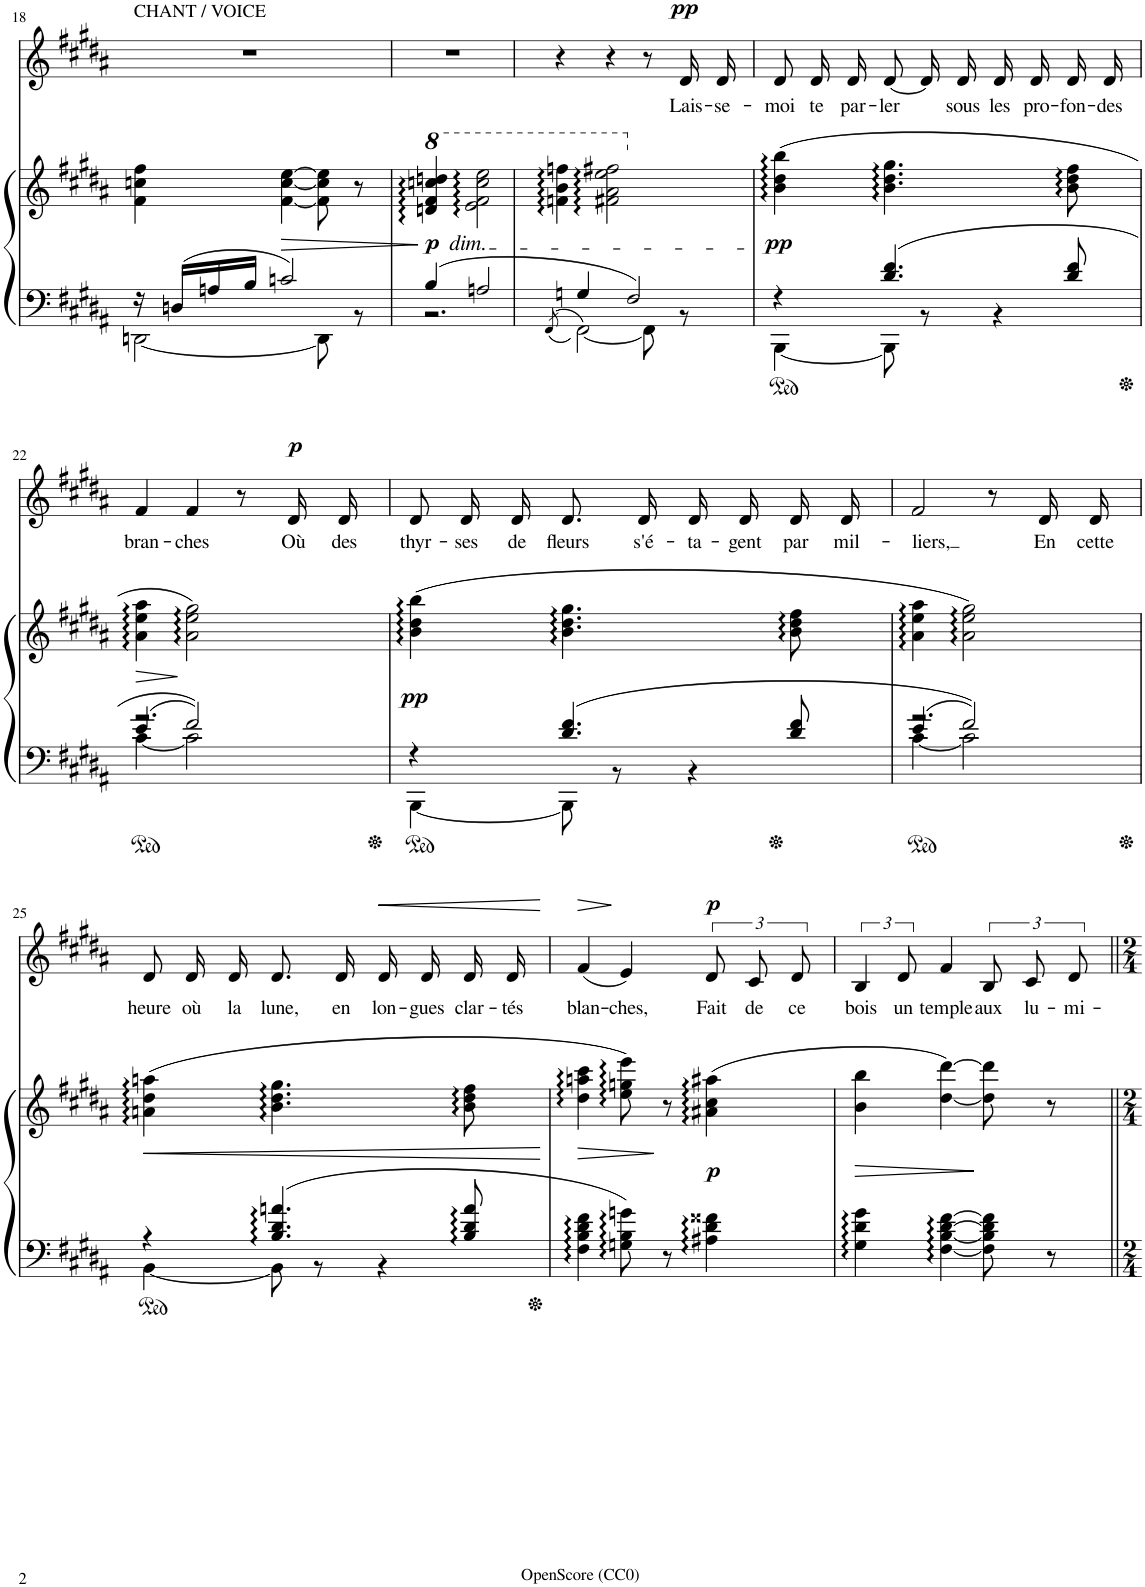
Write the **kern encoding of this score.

**kern	**kern	**dynam	**kern	**text	**dynam
*part2	*part2	*part2	*part1	*part1	*part1
*staff3	*staff2	*staff2/3	*staff1	*staff1	*staff1
*I"Piano	*	*	*I"Chant Voice	*	*
*I'Pno	*	*	*	*	*
!!LO:PB:g=z
*clefF4	*clefG2	*	*clefG2	*	*
*k[f#c#g#d#a#]	*k[f#c#g#d#a#]	*	*k[f#c#g#d#a#]	*	*
*M3/4	*M3/4	*	*M3/4	*	*
=18	=18	=18	=18	=18	=18
*^	*	*	*	*	*
!	!	!	!	!LO:TX:a:t=CHANT / VOICE	!	!
16r	[2DDn\	4f#\ 4ccn\ 4ff#\	.	2.r	.	.
16Dn/LL	.	.	.	.	.	.
16An/	.	.	.	.	.	.
16B/JJ	.	.	.	.	.	.
!	!	!	!LO:HP:b	!	!	!
2cn/	.	[4f#\ [<4cc\ [4ee\	>	.	.	.
.	8DD\]	8f#\] 8cc\] 8ee\]	.	.	.	.
.	8r	8r	.	.	.	.
*v	*v	*	*	*	*	*
.	.	]	.	.	.
=19	=19	=19	=19	=19	=19
*^	*	*	*	*	*
*	*	*8va	*	*	*	*
!	!	!LO:TX:b:i:t=dim.	!	!	!	!
!	!	!	!LO:DY:b	!	!	!
4B/	2.r	4ddn/ 4ff#/ 4cccn/ 4dddn/	p	2.r	.	.
2An/	.	2ee\ 2ff#\ 2ccc\ 2eee\	.	.	.	.
=20	=20	=20	=20	=20	=20	=20
.	8qFF#/	.	.	.	.	.
4Gn/	[2FF#\	4ffn\ 4bb\ 4fffn\	.	4r	.	.
2F#/	.	2ff#X\ 2aa#\ 2eee\ 2fff#X\	.	4r	.	.
.	8FF#\]	.	.	8r	.	.
!	!	!	!	!	!LO:LY:b	!LO:DY:a
.	8r	.	.	16d#/LL	Lais-	pp
!	!	!	!	!	!LO:LY:b	!
.	.	.	.	16d#/JJ	-se-	.
=21	=21	=21	=21	=21	=21	=21
*	*	*X8va	*	*	*	*
!	!	!	!LO:DY:b	!	!LO:LY:b	!
4r	[4BBB\	(4b\ 4dd#\ 4bb\	pp	8d#/L	-moi	.
!	!	!	!	!	!LO:LY:b	!
.	.	.	.	16d#/L	te	.
!	!	!	!	!	!LO:LY:b	!
.	.	.	.	16d#/JJ	par-	.
!	!	!	!	!	!LO:LY:b	!
4.d#/ 4.f#/	8BBB\]	4.b\ 4.dd#\ 4.gg#\	.	[8d#/L	-ler	.
.	8r	.	.	16d#/L]	.	.
!	!	!	!	!	!LO:LY:b	!
.	.	.	.	16d#/JJ	sous	.
!	!	!	!	!	!LO:LY:b	!
.	4r	.	.	16d#/LL	les	.
!	!	!	!	!	!LO:LY:b	!
.	.	.	.	16d#/J	pro-	.
!	!	!	!	!	!LO:LY:b	!
8d#/ 8f#/	.	8b\ 8dd#\ 8ff#\	.	16d#/L	-fon-	.
!	!	!	!	!	!LO:LY:b	!
.	.	.	.	16d#/JJ	-des	.
!!LO:LB:g=z
=22	=22	=22	=22	=22	=22	=22
*	*^	*	*	*	*	*
!	!	!	!	!LO:HP:b	!	!LO:LY:b	!
4e/	2.r	[4c#\	4a#\ 4ee\ 4aa#\	>	4f#/	bran-	.
!	!	!	!	!	!	!LO:LY:b	!
2f#/	.	2c#\]	2a#\ 2ee\ 2gg#\)	]	4f#/	-ches	.
.	.	.	.	.	8r	.	.
!	!	!	!	!	!	!LO:LY:b	!LO:DY:a
.	.	.	.	.	16d#/LL	Où	p
!	!	!	!	!	!	!LO:LY:b	!
.	.	.	.	.	16d#/JJ	des	.
*	*v	*v	*	*	*	*	*
=23	=23	=23	=23	=23	=23	=23
!	!	!	!LO:DY:b	!	!LO:LY:b	!
4r	[4BBB\	(4b\ 4dd#\ 4bb\	pp	8d#/L	thyr-	.
!	!	!	!	!	!LO:LY:b	!
.	.	.	.	16d#/L	-ses	.
!	!	!	!	!	!LO:LY:b	!
.	.	.	.	16d#/JJ	de	.
!	!	!	!	!	!LO:LY:b	!
4.d#/ 4.f#/	8BBB\]	4.b\ 4.dd#\ 4.gg#\	.	8.d#/L	fleurs	.
.	8r	.	.	.	.	.
!	!	!	!	!	!LO:LY:b	!
.	.	.	.	16d#/Jk	s'é-	.
!	!	!	!	!	!LO:LY:b	!
.	4r	.	.	16d#/LL	-ta-	.
!	!	!	!	!	!LO:LY:b	!
.	.	.	.	16d#/J	-gent	.
!	!	!	!	!	!LO:LY:b	!
8d#/ 8f#/	.	8b\ 8dd#\ 8ff#\	.	16d#/L	par	.
!	!	!	!	!	!LO:LY:b	!
.	.	.	.	16d#/JJ	mil-	.
=24	=24	=24	=24	=24	=24	=24
*	*^	*	*	*	*	*
!	!	!	!	!	!	!LO:LY:b	!
4e/	2.r	[4c#\	4a#\ 4ee\ 4aa#\	.	2f#/	-liers,	.
2f#/	.	2c#\]	2a#\ 2ee\ 2gg#\)	.	.	.	.
.	.	.	.	.	8r	.	.
!	!	!	!	!	!	!LO:LY:b	!
.	.	.	.	.	16d#/LL	En	.
!	!	!	!	!	!	!LO:LY:b	!
.	.	.	.	.	16d#/JJ	cette	.
*	*v	*v	*	*	*	*	*
!!LO:LB:g=z
=25	=25	=25	=25	=25	=25	=25
!	!	!	!LO:HP:b	!	!LO:LY:b	!
4r	[4BB\	(4an\ 4dd#\ 4aan\	<	8d#/L	heure	.
!	!	!	!	!	!LO:LY:b	!
.	.	.	.	16d#/L	où	.
!	!	!	!	!	!LO:LY:b	!
.	.	.	.	16d#/JJ	la	.
!	!	!	!	!	!LO:LY:b	!
4.B/ 4.d#/ 4.an/	8BB\]	4.b\ 4.dd#\ 4.gg#\	.	8.d#/L	lune,	.
.	8r	.	.	.	.	.
!	!	!	!	!	!LO:LY:b	!
.	.	.	.	16d#/Jk	en	.
!	!	!	!	!	!LO:LY:b	!LO:HP:b
.	4r	.	.	16d#/LL	lon-	<
!	!	!	!	!	!LO:LY:b	!
.	.	.	.	16d#/J	-gues	.
!	!	!	!	!	!LO:LY:b	!
8B/ 8d#/ 8a/	.	8b\ 8dd#\ 8ff#\	.	16d#/L	clar-	.
!	!	!	!	!	!LO:LY:b	!
.	.	.	.	16d#/JJ	-tés	.
*v	*v	*	*	*	*	*
.	.	[	.	.	[
=26	=26	=26	=26	=26	=26
!	!	!LO:HP:b	!	!LO:LY:b	!LO:HP:b
4F#\ 4B\ 4d#\ 4f#\	4dd#\ 4aan\ 4ccc#\	>	(4f#/	blan-	>
!	!	!	!	!LO:LY:b	!
8Gn\ 8B\ 8gn\	8ee\ 8ggn\ 8eee\)	.	4e/)	-ches,	]
8r	8r	]	.	.	.
!	!	!LO:DY:b	!	!LO:LY:b	!LO:DY:a
4A#X\ 4d#\ 4f##X\	(4a#X\ 4cc#\ 4aa#X\	p	12d#/L	Fait	p
!	!	!	!	!LO:LY:b	!
.	.	.	12c#/	de	.
!	!	!	!	!LO:LY:b	!
.	.	.	12d#/J	ce	.
=27	=27	=27	=27	=27	=27
!	!	!LO:HP:b	!	!LO:LY:b	!
4G#\ 4d#\ 4g#\	4b\ 4bb\	>	6B/	bois	.
!	!	!	!	!LO:LY:b	!
.	.	.	12d#/	un	.
!	!	!	!	!LO:LY:b	!
[4F#\ [<4B\ [4d#\ [4f#\	[4dd#\ [4ddd#\)	.	4f#/	temple	.
!	!	!	!	!LO:LY:b	!
8F#\] 8B\] 8d#\] 8f#\]	8dd#\] 8ddd#\]	]	12B/L	aux	.
!	!	!	!	!LO:LY:b	!
.	.	.	12c#/	lu-	.
8r	8r	.	.	.	.
!	!	!	!	!LO:LY:b	!
.	.	.	12d#/J	-mi-	.
=||	=||	=||	=||	=||	=||
*-	*-	*-	*-	*-	*-
